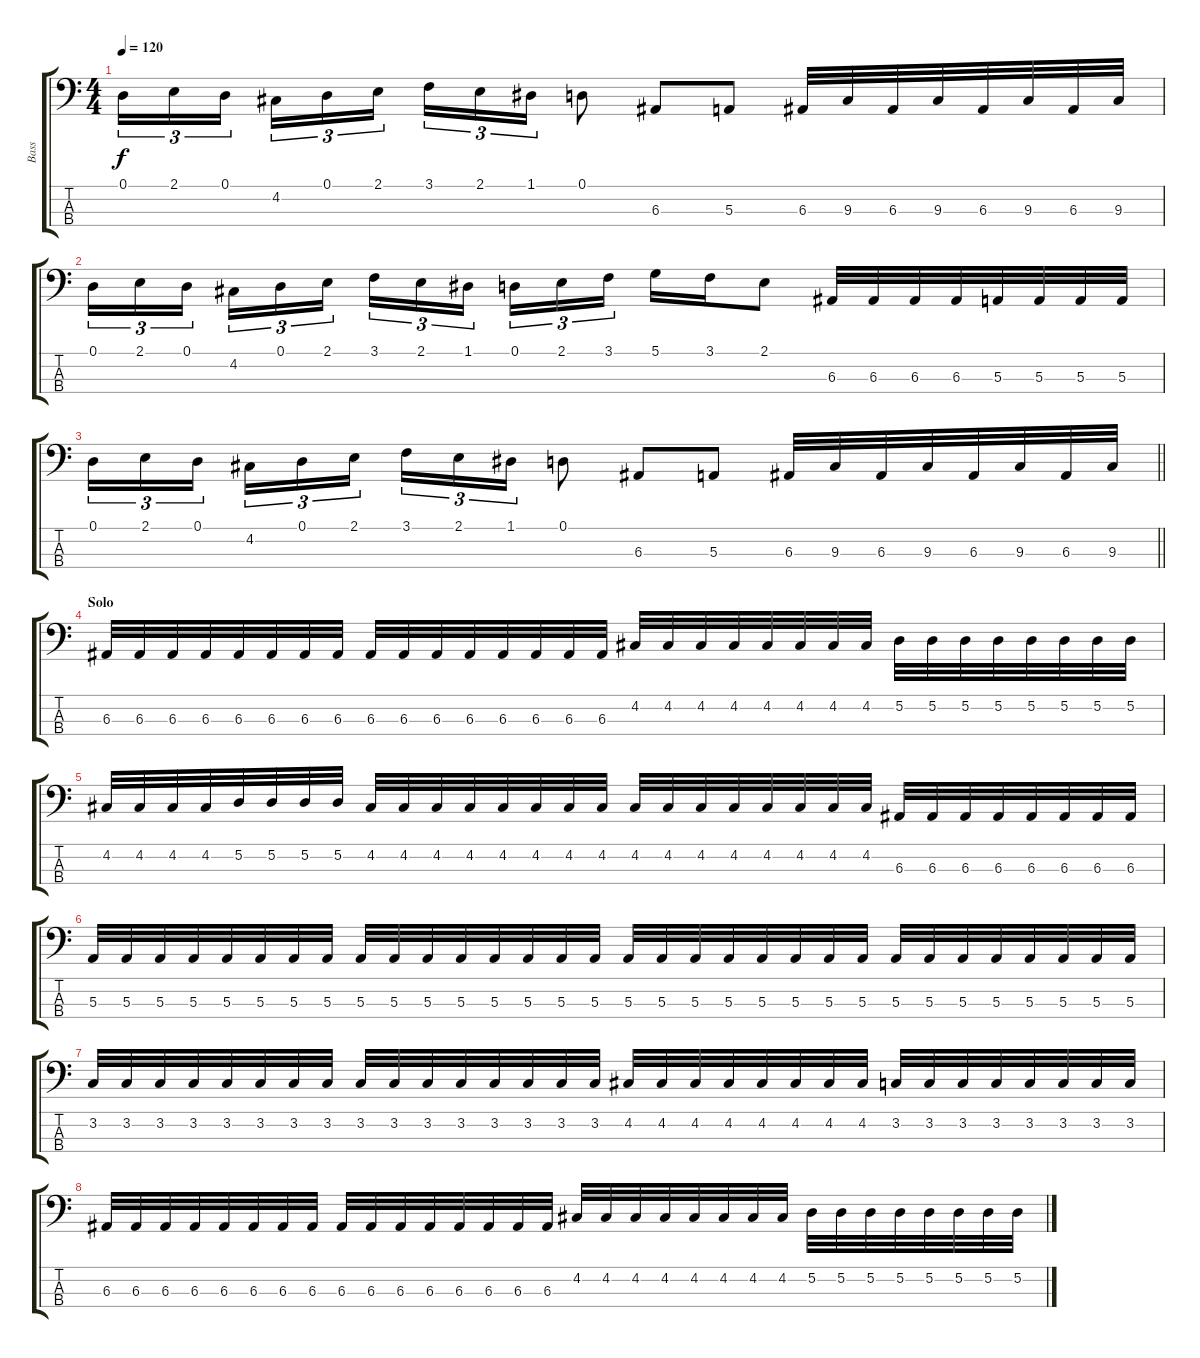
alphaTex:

\track ("Bass" "Bass") {instrument electricbassfinger}
\staff {score tabs}
\tuning (D2 A1 E1 A0) {hide}
\ts (4 4)
\tempo 120
\clef f4
\ks c
0.1.16{tu (3 2) dy f} 2.1.16{tu (3 2)} 0.1.16{tu (3 2) beam splitsecondary} 4.2.16{tu (3 2)} 0.1.16{tu (3 2)} 2.1.16{tu (3 2)} 3.1.16{tu (3 2)} 2.1.16{tu (3 2)} 1.1.16{tu (3 2)} 0.1.8 6.3.8 5.3.8 6.3.32 9.3.32 6.3.32 9.3.32 6.3.32 9.3.32 6.3.32 9.3.32 |
0.1.16{tu (3 2)} 2.1.16{tu (3 2)} 0.1.16{tu (3 2) beam splitsecondary} 4.2.16{tu (3 2)} 0.1.16{tu (3 2)} 2.1.16{tu (3 2)} 3.1.16{tu (3 2)} 2.1.16{tu (3 2)} 1.1.16{tu (3 2) beam splitsecondary} 0.1.16{tu (3 2)} 2.1.16{tu (3 2)} 3.1.16{tu (3 2)} 5.1.16 3.1.16 2.1.8 6.3.32 6.3.32 6.3.32 6.3.32 5.3.32 5.3.32 5.3.32 5.3.32 |
\barLineRight lightlight
0.1.16{tu (3 2)} 2.1.16{tu (3 2)} 0.1.16{tu (3 2) beam splitsecondary} 4.2.16{tu (3 2)} 0.1.16{tu (3 2)} 2.1.16{tu (3 2)} 3.1.16{tu (3 2)} 2.1.16{tu (3 2)} 1.1.16{tu (3 2)} 0.1.8 6.3.8 5.3.8 6.3.32 9.3.32 6.3.32 9.3.32 6.3.32 9.3.32 6.3.32 9.3.32 |
\section ("" "Solo")
6.3.32 6.3.32 6.3.32 6.3.32 6.3.32 6.3.32 6.3.32 6.3.32 6.3.32 6.3.32 6.3.32 6.3.32 6.3.32 6.3.32 6.3.32 6.3.32 4.2.32 4.2.32 4.2.32 4.2.32 4.2.32 4.2.32 4.2.32 4.2.32 5.2.32 5.2.32 5.2.32 5.2.32 5.2.32 5.2.32 5.2.32 5.2.32 |
4.2.32 4.2.32 4.2.32 4.2.32 5.2.32 5.2.32 5.2.32 5.2.32 4.2.32 4.2.32 4.2.32 4.2.32 4.2.32 4.2.32 4.2.32 4.2.32 4.2.32 4.2.32 4.2.32 4.2.32 4.2.32 4.2.32 4.2.32 4.2.32 6.3.32 6.3.32 6.3.32 6.3.32 6.3.32 6.3.32 6.3.32 6.3.32 |
5.3.32 5.3.32 5.3.32 5.3.32 5.3.32 5.3.32 5.3.32 5.3.32 5.3.32 5.3.32 5.3.32 5.3.32 5.3.32 5.3.32 5.3.32 5.3.32 5.3.32 5.3.32 5.3.32 5.3.32 5.3.32 5.3.32 5.3.32 5.3.32 5.3.32 5.3.32 5.3.32 5.3.32 5.3.32 5.3.32 5.3.32 5.3.32 |
3.2.32 3.2.32 3.2.32 3.2.32 3.2.32 3.2.32 3.2.32 3.2.32 3.2.32 3.2.32 3.2.32 3.2.32 3.2.32 3.2.32 3.2.32 3.2.32 4.2.32 4.2.32 4.2.32 4.2.32 4.2.32 4.2.32 4.2.32 4.2.32 3.2.32 3.2.32 3.2.32 3.2.32 3.2.32 3.2.32 3.2.32 3.2.32 |
6.3.32 6.3.32 6.3.32 6.3.32 6.3.32 6.3.32 6.3.32 6.3.32 6.3.32 6.3.32 6.3.32 6.3.32 6.3.32 6.3.32 6.3.32 6.3.32 4.2.32 4.2.32 4.2.32 4.2.32 4.2.32 4.2.32 4.2.32 4.2.32 5.2.32 5.2.32 5.2.32 5.2.32 5.2.32 5.2.32 5.2.32 5.2.32
